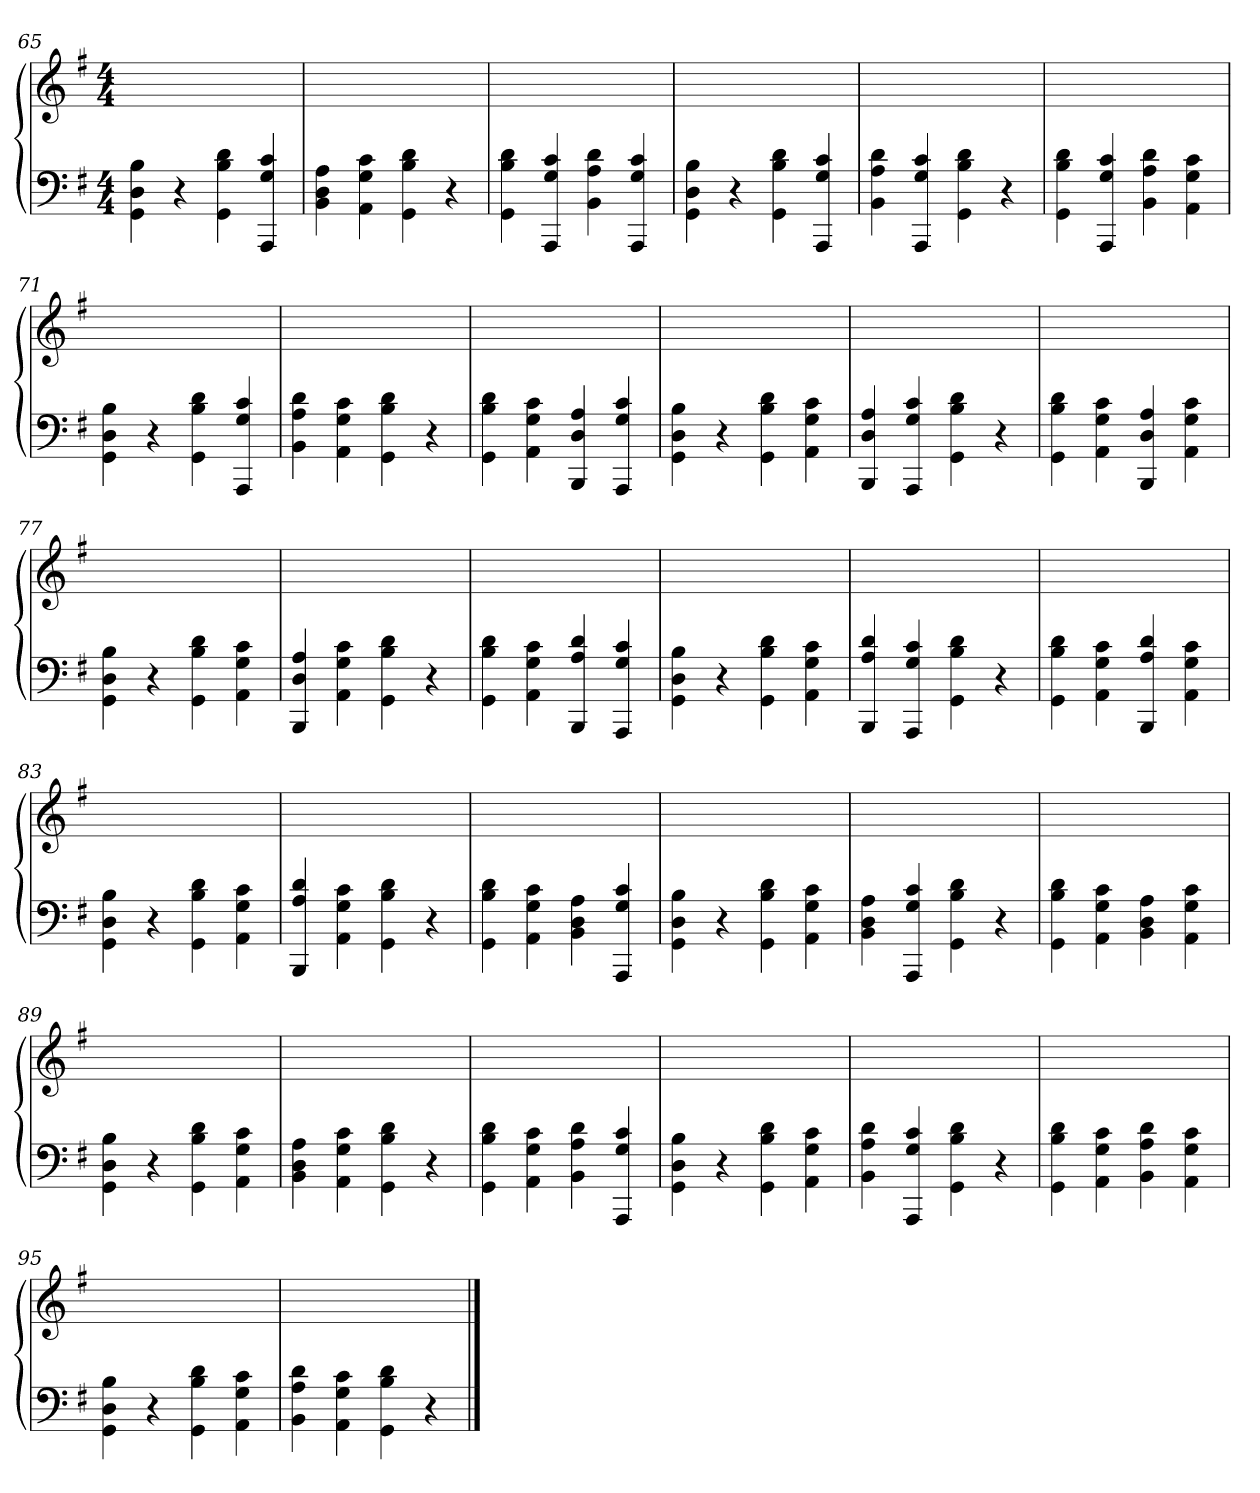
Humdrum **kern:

**kern	**kern
*part2	*part1
*staff2	*staff1
*clefF4	*clefG2
*k[f#]	*k[f#]
*G:	*G:
*M4/4	*M4/4
=65	=65
4GG 4D 4B	1ryy
4r	.
4GG 4B 4d	.
4AAA 4G 4c	.
=66	=66
4BB 4D 4A	1ryy
4AA 4G 4c	.
4GG 4B 4d	.
4r	.
=67	=67
4GG 4B 4d	1ryy
4AAA 4G 4c	.
4BB 4A 4d	.
4AAA 4G 4c	.
=68	=68
4GG 4D 4B	1ryy
4r	.
4GG 4B 4d	.
4AAA 4G 4c	.
=69	=69
4BB 4A 4d	1ryy
4AAA 4G 4c	.
4GG 4B 4d	.
4r	.
=70	=70
4GG 4B 4d	1ryy
4AAA 4G 4c	.
4BB 4A 4d	.
4AA 4G 4c	.
=71	=71
4GG 4D 4B	1ryy
4r	.
4GG 4B 4d	.
4AAA 4G 4c	.
=72	=72
4BB 4A 4d	1ryy
4AA 4G 4c	.
4GG 4B 4d	.
4r	.
=73	=73
4GG 4B 4d	1ryy
4AA 4G 4c	.
4BBB 4D 4A	.
4AAA 4G 4c	.
=74	=74
4GG 4D 4B	1ryy
4r	.
4GG 4B 4d	.
4AA 4G 4c	.
=75	=75
4BBB 4D 4A	1ryy
4AAA 4G 4c	.
4GG 4B 4d	.
4r	.
=76	=76
4GG 4B 4d	1ryy
4AA 4G 4c	.
4BBB 4D 4A	.
4AA 4G 4c	.
=77	=77
4GG 4D 4B	1ryy
4r	.
4GG 4B 4d	.
4AA 4G 4c	.
=78	=78
4BBB 4D 4A	1ryy
4AA 4G 4c	.
4GG 4B 4d	.
4r	.
=79	=79
4GG 4B 4d	1ryy
4AA 4G 4c	.
4BBB 4A 4d	.
4AAA 4G 4c	.
=80	=80
4GG 4D 4B	1ryy
4r	.
4GG 4B 4d	.
4AA 4G 4c	.
=81	=81
4BBB 4A 4d	1ryy
4AAA 4G 4c	.
4GG 4B 4d	.
4r	.
=82	=82
4GG 4B 4d	1ryy
4AA 4G 4c	.
4BBB 4A 4d	.
4AA 4G 4c	.
=83	=83
4GG 4D 4B	1ryy
4r	.
4GG 4B 4d	.
4AA 4G 4c	.
=84	=84
4BBB 4A 4d	1ryy
4AA 4G 4c	.
4GG 4B 4d	.
4r	.
=85	=85
4GG 4B 4d	1ryy
4AA 4G 4c	.
4BB 4D 4A	.
4AAA 4G 4c	.
=86	=86
4GG 4D 4B	1ryy
4r	.
4GG 4B 4d	.
4AA 4G 4c	.
=87	=87
4BB 4D 4A	1ryy
4AAA 4G 4c	.
4GG 4B 4d	.
4r	.
=88	=88
4GG 4B 4d	1ryy
4AA 4G 4c	.
4BB 4D 4A	.
4AA 4G 4c	.
=89	=89
4GG 4D 4B	1ryy
4r	.
4GG 4B 4d	.
4AA 4G 4c	.
=90	=90
4BB 4D 4A	1ryy
4AA 4G 4c	.
4GG 4B 4d	.
4r	.
=91	=91
4GG 4B 4d	1ryy
4AA 4G 4c	.
4BB 4A 4d	.
4AAA 4G 4c	.
=92	=92
4GG 4D 4B	1ryy
4r	.
4GG 4B 4d	.
4AA 4G 4c	.
=93	=93
4BB 4A 4d	1ryy
4AAA 4G 4c	.
4GG 4B 4d	.
4r	.
=94	=94
4GG 4B 4d	1ryy
4AA 4G 4c	.
4BB 4A 4d	.
4AA 4G 4c	.
=95	=95
4GG 4D 4B	1ryy
4r	.
4GG 4B 4d	.
4AA 4G 4c	.
=96	=96
4BB 4A 4d	1ryy
4AA 4G 4c	.
4GG 4B 4d	.
4r	.
==	==
*-	*-
